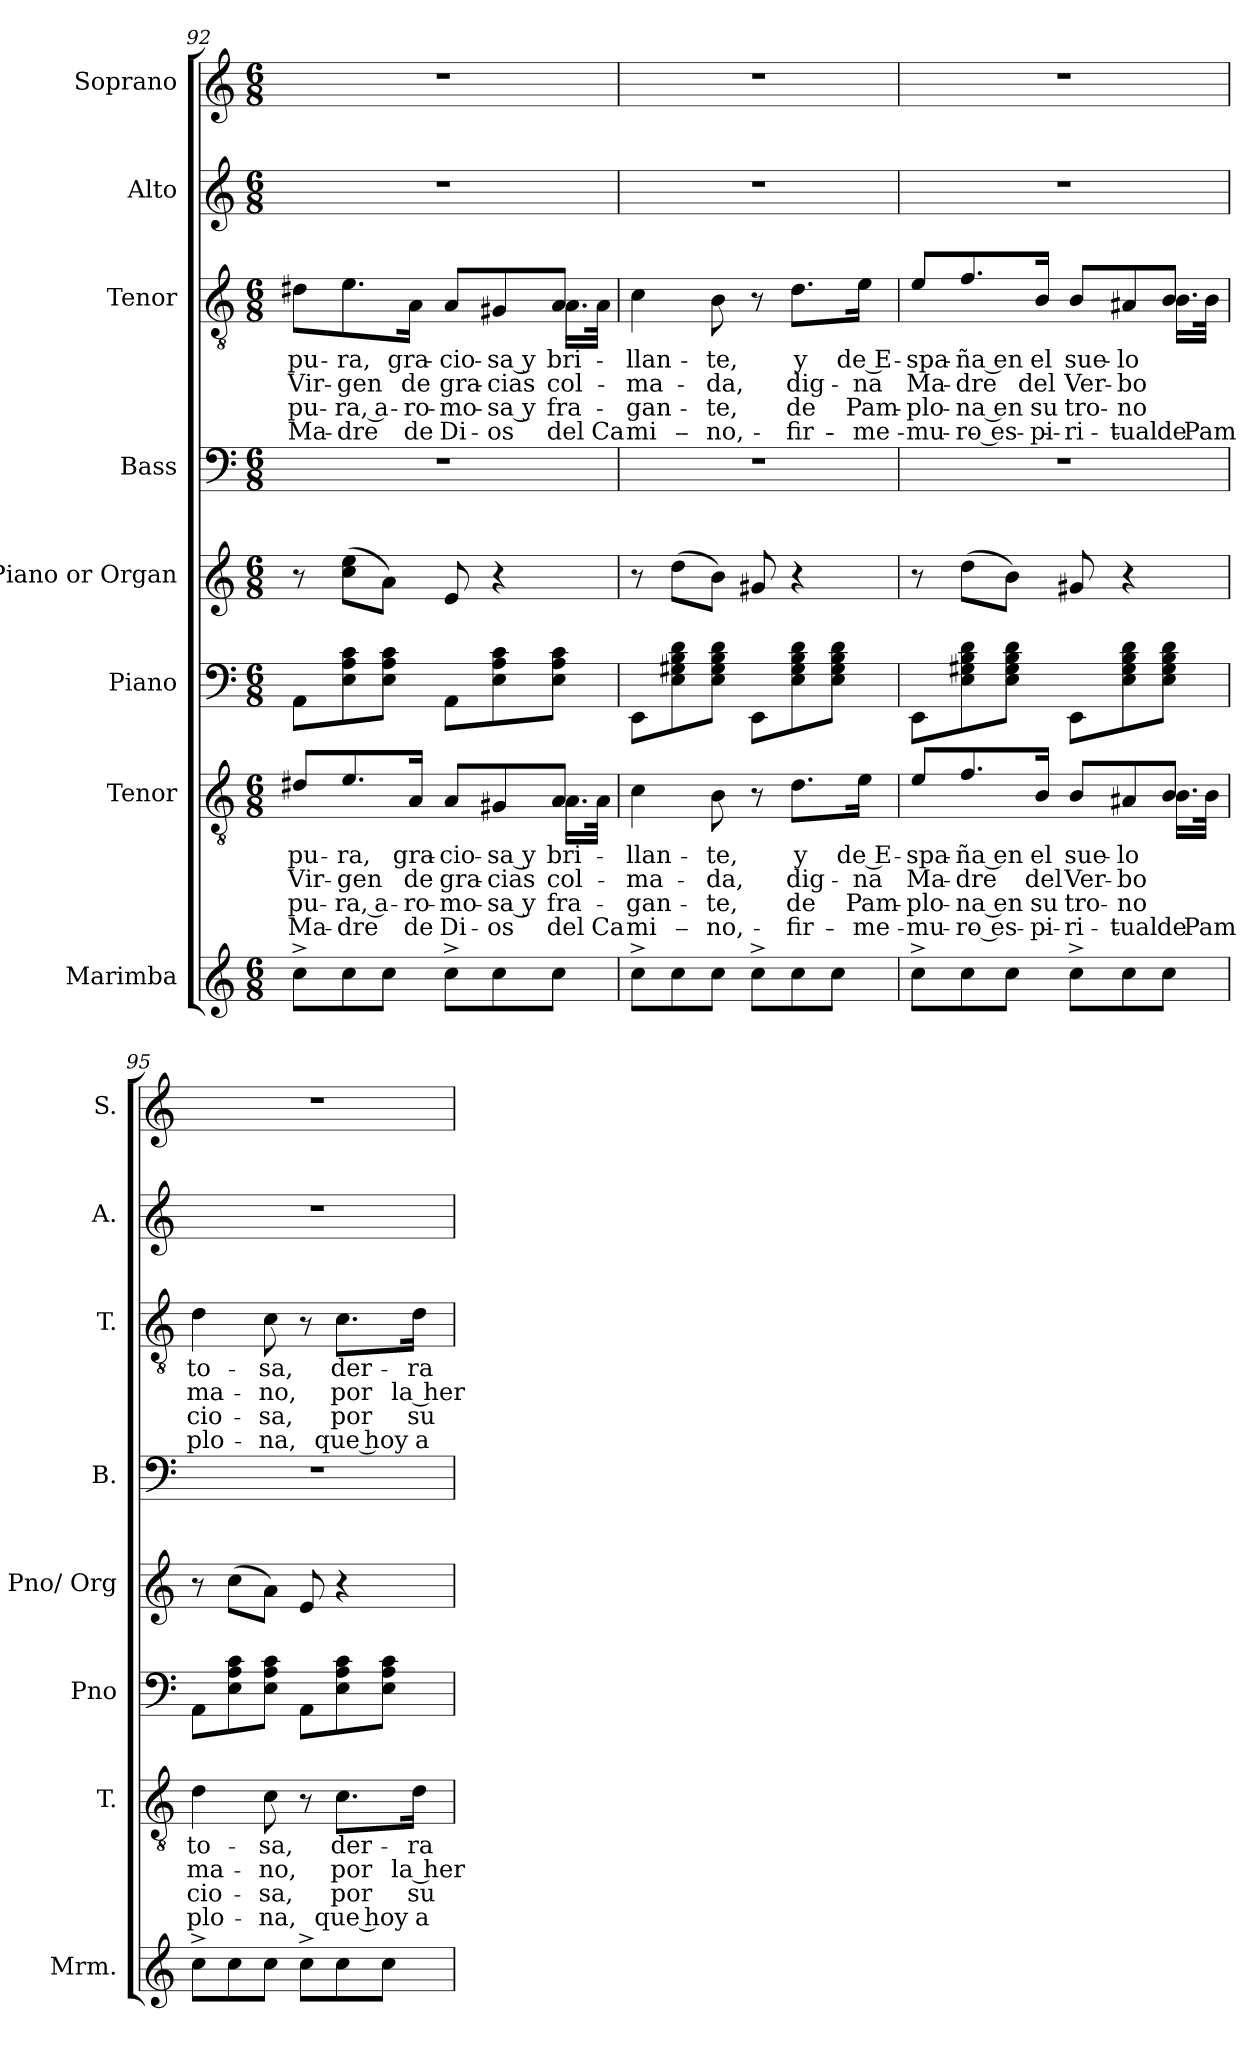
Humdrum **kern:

**kern	**kern	**text	**text	**text	**text	**kern	**kern	**kern	**kern	**text	**text	**text	**text	**kern	**kern
*part8	*part7	*part7	*part7	*part7	*part7	*part6	*part5	*part4	*part3	*part3	*part3	*part3	*part3	*part2	*part1
*staff8	*staff7	*staff7	*staff7	*staff7	*staff7	*staff6	*staff5	*staff4	*staff3	*staff3	*staff3	*staff3	*staff3	*staff2	*staff1
*I"Marimba	*I"Tenor	*	*	*	*	*I"Piano	*I"Piano or Organ	*I"Bass	*I"Tenor	*	*	*	*	*I"Alto	*I"Soprano
*I'Mrm.	*I'T.	*	*	*	*	*I'Pno	*I'Pno/ Org	*I'B.	*I'T.	*	*	*	*	*I'A.	*I'S.
!!LO:LB:g=z
*clefG2	*clefGv2	*	*	*	*	*clefF4	*clefG2	*clefF4	*clefGv2	*	*	*	*	*clefG2	*clefG2
*k[]	*k[]	*	*	*	*	*k[]	*k[]	*k[]	*k[]	*	*	*	*	*k[]	*k[]
*M6/8	*M6/8	*	*	*	*	*M6/8	*M6/8	*M6/8	*M6/8	*	*	*	*	*M6/8	*M6/8
=92	=92	=92	=92	=92	=92	=92	=92	=92	=92	=92	=92	=92	=92	=92	=92
*	*^	*	*	*	*	*	*	*	*	*	*	*	*	*	*
!	!	!	!	!	!	!	!	!	!	!	!LO:LY:b	!LO:LY:b	!LO:LY:b	!LO:LY:b	!	!
*	*	*	*	*	*	*	*	*	*	*^	*	*	*	*	*	*
8cc^\L	8d#X/L	2ryy	pu-	Vir-	pu-	Ma-	8AA\L	8r	2.r	8d#X\L	2ryy	pu-	Vir-	pu-	Ma-	2.r	2.r
!	!	!	!	!	!	!	!	!	!	!	!	!LO:LY:b	!LO:LY:b	!LO:LY:b	!LO:LY:b	!	!
8cc\	8.e/	.	-ra,	-gen	-ra, a-	-dre	8E\ 8A\ 8c\	(>8cc\ 8ee\L	.	8.e\	.	-ra,	-gen	-ra, a-	-dre	.	.
8cc\J	.	.	.	.	.	.	8E\ 8A\ 8c\J	8a\J)	.	.	.	.	.	.	.	.	.
!	!	!	!	!	!	!	!	!	!	!	!	!LO:LY:b	!LO:LY:b	!LO:LY:b	!LO:LY:b	!	!
.	16A/Jk	.	gra-	de	-ro-	de	.	.	.	16A\Jk	.	gra-	de	-ro-	de	.	.
!	!	!	!	!	!	!	!	!	!	!	!	!LO:LY:b	!LO:LY:b	!LO:LY:b	!LO:LY:b	!	!
8cc^\L	8A/L	.	-cio-	gra-	-mo-	Di-	8AA\L	8e/	.	8A/L	.	-cio-	gra-	-mo-	Di-	.	.
!	!	!	!	!	!	!	!	!	!	!	!	!LO:LY:b	!LO:LY:b	!LO:LY:b	!LO:LY:b	!	!
8cc\	8G#X/	8ryy	-sa y	-cias	-sa y	-os	8E\ 8A\ 8c\	4r	.	8G#X/	8ryy	-sa y	-cias	-sa y	-os	.	.
!	!	!	!	!	!	!	!	!	!	!	!	!LO:LY:b	!LO:LY:b	!LO:LY:b	!LO:LY:b	!	!
8cc\J	8A/J	16.A!\LL	bri-	col-	fra-	del	8E\ 8A\ 8c\J	.	.	8A/J	16.A!\LL	bri-	col-	fra-	del	.	.
!	!	!	!	!	!	!	!	!	!	!	!	!LO:LY:b	!LO:LY:b	!LO:LY:b	!LO:LY:b	!	!
.	.	32A!\JJk	.	.	.	Ca -	.	.	.	.	32A!\JJk	.	.	.	Ca -	.	.
=93	=93	=93	=93	=93	=93	=93	=93	=93	=93	=93	=93	=93	=93	=93	=93	=93	=93
!	!	!	!	!	!	!	!	!	!	!	!	!LO:LY:b	!LO:LY:b	!LO:LY:b	!LO:LY:b	!	!
*	*v	*v	*	*	*	*	*	*	*	*v	*v	*	*	*	*	*	*
8cc^\L	4c\	-llan-	-ma-	-gan-	mi-	8EE\L	8r	2.r	4c\	-llan-	-ma-	-gan-	mi-	2.r	2.r
8cc\	.	.	.	.	.	8E\ 8G#X\ 8B\ 8d\	(>8dd\L	.	.	.	.	.	.	.	.
!	!	!	!	!	!	!	!	!	!	!LO:LY:b	!LO:LY:b	!LO:LY:b	!LO:LY:b	!	!
8cc\J	8B\	-te,	-da,	-te,	-no,	8E\ 8G#\ 8B\ 8d\J	8b\J)	.	8B\	-te,	-da,	-te,	-no,	.	.
8cc^\L	8r	.	.	.	.	8EE\L	8g#X/	.	8r	.	.	.	.	.	.
!	!	!	!	!	!	!	!	!	!	!LO:LY:b	!LO:LY:b	!LO:LY:b	!LO:LY:b	!	!
8cc\	8.d\L	y	dig-	de	fir-	8E\ 8G#\ 8B\ 8d\	4r	.	8.d\L	y	dig-	de	fir-	.	.
8cc\J	.	.	.	.	.	8E\ 8G#\ 8B\ 8d\J	.	.	.	.	.	.	.	.	.
!	!	!	!	!	!	!	!	!	!	!LO:LY:b	!LO:LY:b	!LO:LY:b	!LO:LY:b	!	!
.	16e\Jk	de E-	-na	Pam-	-me	.	.	.	16e\Jk	de E-	-na	Pam-	-me	.	.
=94	=94	=94	=94	=94	=94	=94	=94	=94	=94	=94	=94	=94	=94	=94	=94
*	*^	*	*	*	*	*	*	*	*	*	*	*	*	*	*
!	!	!	!	!	!	!	!	!	!	!	!LO:LY:b	!LO:LY:b	!LO:LY:b	!LO:LY:b	!	!
*	*	*	*	*	*	*	*	*	*	*^	*	*	*	*	*	*
8cc^\L	8e/L	2ryy	-spa-	Ma-	-plo-	mu-	8EE\L	8r	2.r	8e/L	2ryy	-spa-	Ma-	-plo-	mu-	2.r	2.r
!	!	!	!	!	!	!	!	!	!	!	!	!LO:LY:b	!LO:LY:b	!LO:LY:b	!LO:LY:b	!	!
8cc\	8.f/	.	-ña en	-dre	-na en	-ro es-	8E\ 8G#X\ 8B\ 8d\	(>8dd\L	.	8.f/	.	-ña en	-dre	-na en	-ro es-	.	.
8cc\J	.	.	.	.	.	.	8E\ 8G#\ 8B\ 8d\J	8b\J)	.	.	.	.	.	.	.	.	.
!	!	!	!	!	!	!	!	!	!	!	!	!LO:LY:b	!LO:LY:b	!LO:LY:b	!LO:LY:b	!	!
.	16B/Jk	.	el	del	su	-pi-	.	.	.	16B/Jk	.	el	del	su	-pi-	.	.
!	!	!	!	!	!	!	!	!	!	!	!	!LO:LY:b	!LO:LY:b	!LO:LY:b	!LO:LY:b	!	!
8cc^\L	8B/L	.	sue-	Ver-	tro-	-ri-	8EE\L	8g#X/	.	8B/L	.	sue-	Ver-	tro-	-ri-	.	.
!	!	!	!	!	!	!	!	!	!	!	!	!LO:LY:b	!LO:LY:b	!LO:LY:b	!LO:LY:b	!	!
8cc\	8A#X/	8ryy	-lo	-bo	-no	-tual	8E\ 8G#\ 8B\ 8d\	4r	.	8A#X/	8ryy	-lo	-bo	-no	-tual	.	.
!	!	!	!	!	!	!	!	!	!	!	!	!LO:LY:b	!LO:LY:b	!LO:LY:b	!	!	!
!	!	!	!	!	!	!	!	!	!	!	!	!LO:LY:b	!LO:LY:b	!LO:LY:b	!LO:LY:b	!	!
8cc\J	8B/J	16.B!\LL	.	.	.	de	8E\ 8G#\ 8B\ 8d\J	.	.	8B/J	16.B!\LL	.	.	.	de	.	.
!	!	!	!	!	!	!	!	!	!	!	!	!	!	!	!LO:LY:b	!	!
.	.	32B!\JJk	.	.	.	Pam -	.	.	.	.	32B!\JJk	.	.	.	Pam -	.	.
!!LO:LB:g=z
=95	=95	=95	=95	=95	=95	=95	=95	=95	=95	=95	=95	=95	=95	=95	=95	=95	=95
!	!	!	!	!	!	!	!	!	!	!	!	!LO:LY:b	!LO:LY:b	!LO:LY:b	!LO:LY:b	!	!
*	*v	*v	*	*	*	*	*	*	*	*v	*v	*	*	*	*	*	*
8cc^\L	4d\	-to-	-ma-	-cio-	plo-	8AA\L	8r	2.r	4d\	-to-	-ma-	-cio-	plo-	2.r	2.r
8cc\	.	.	.	.	.	8E\ 8A\ 8c\	(>8cc\L	.	.	.	.	.	.	.	.
!	!	!	!	!	!	!	!	!	!	!LO:LY:b	!LO:LY:b	!LO:LY:b	!LO:LY:b	!	!
8cc\J	8c\	-sa,	-no,	-sa,	-na,	8E\ 8A\ 8c\J	8a\J)	.	8c\	-sa,	-no,	-sa,	-na,	.	.
8cc^\L	8r	.	.	.	.	8AA\L	8e/	.	8r	.	.	.	.	.	.
!	!	!	!	!	!	!	!	!	!	!LO:LY:b	!LO:LY:b	!LO:LY:b	!LO:LY:b	!	!
8cc\	8.c\L	der-	por	por	que hoy	8E\ 8A\ 8c\	4r	.	8.c\L	der-	por	por	que hoy	.	.
8cc\J	.	.	.	.	.	8E\ 8A\ 8c\J	.	.	.	.	.	.	.	.	.
!	!	!	!	!	!	!	!	!	!	!LO:LY:b	!LO:LY:b	!LO:LY:b	!LO:LY:b	!	!
.	16d\Jk	-ra-	la her-	su	a-	.	.	.	16d\Jk	-ra-	la her-	su	a-	.	.
=	=	=	=	=	=	=	=	=	=	=	=	=	=	=	=
*-	*-	*-	*-	*-	*-	*-	*-	*-	*-	*-	*-	*-	*-	*-	*-
